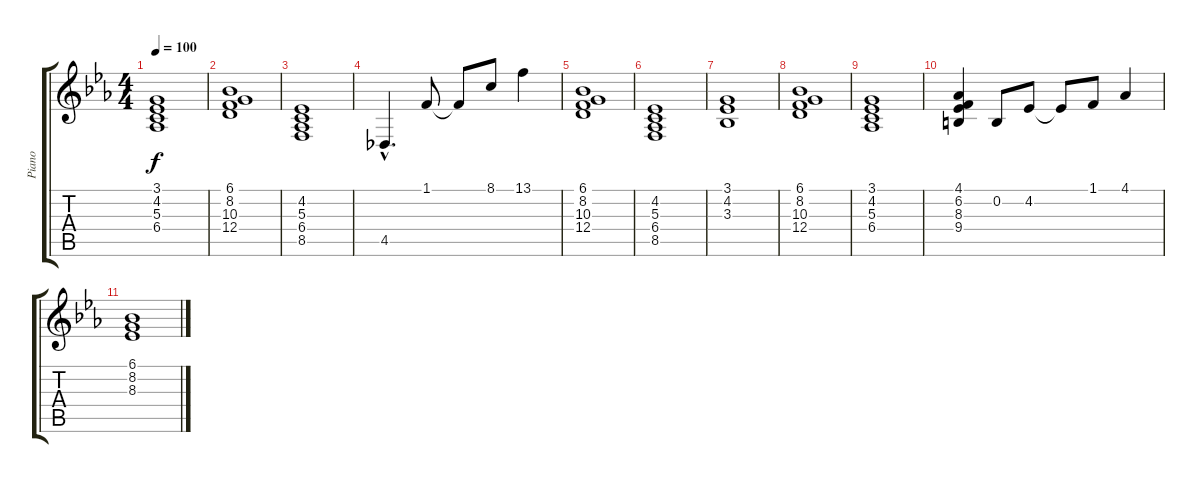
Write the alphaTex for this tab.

\track ("Piano" "Piano") {instrument electricpiano1}
\staff {score tabs}
\tuning (E4 B3 G3 D3 A2 E2) {hide}
\ts (4 4)
\tempo 100
\clef g2
\ks eb
(3.1 4.2 5.3 6.4).1{dy f} |
(6.1 8.2 10.3 12.4).1 |
(4.2 5.3 6.4 8.5).1 |
4.5{hac}.4{d} 1.1.8 1.1{t}.8 8.1.8 13.1.4 |
(6.1 8.2 10.3 12.4).1 |
(4.2 5.3 6.4 8.5).1 |
(3.1 4.2 3.3).1 |
(6.1 8.2 10.3 12.4).1 |
(3.1 4.2 5.3 6.4).1 |
(4.1 6.2 8.3 9.4).4 0.2.8 4.2.8 4.2{t}.8 1.1.8 4.1.4 |
(6.1 8.2 8.3).1
